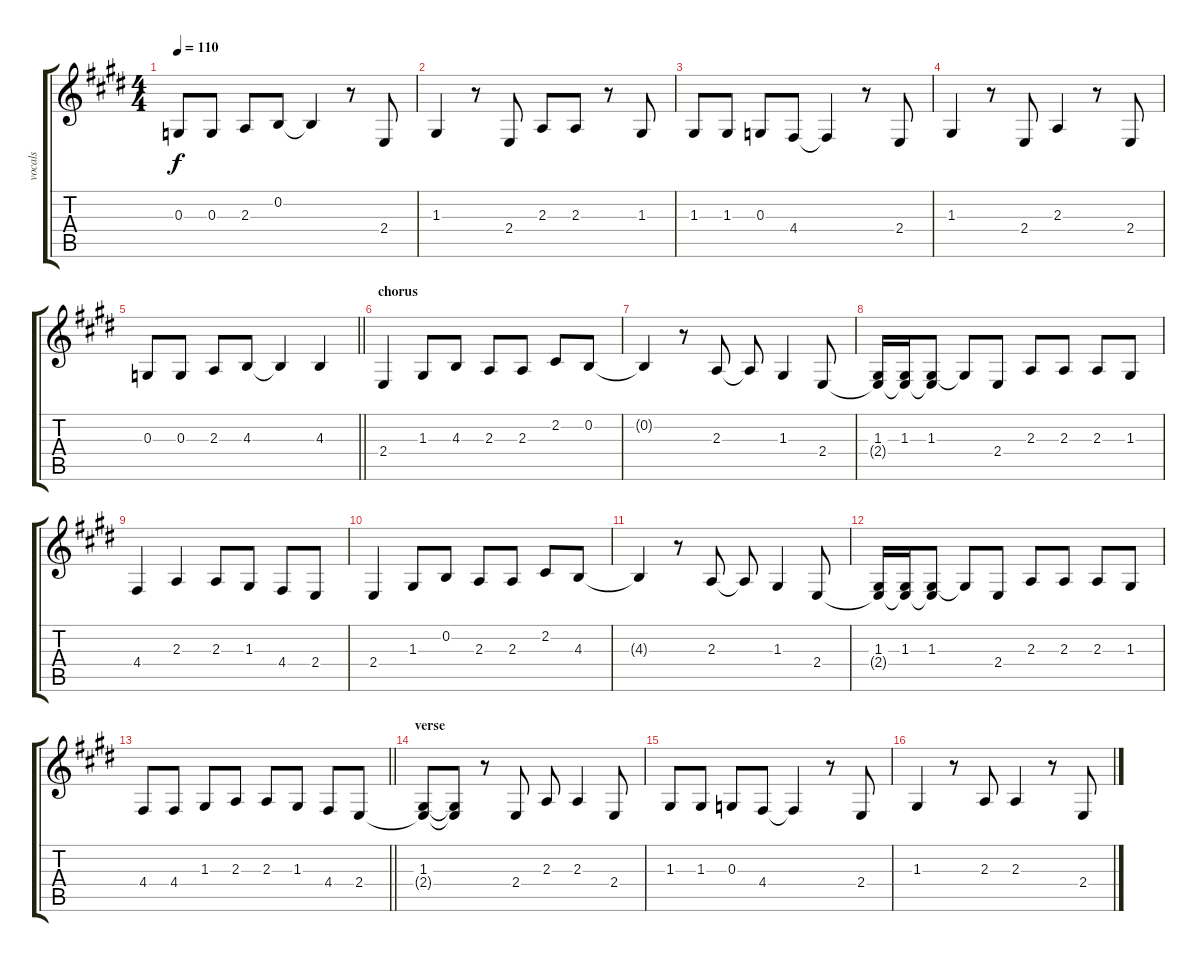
\track ("vocals" "vocals") {instrument lead2sawtooth}
\staff {score tabs}
\tuning (E4 B3 G3 D3 A2 E2) {hide}
\ts (4 4)
\tempo 110
\clef g2
\ks e
0.3.8{dy f} 0.3.8 2.3.8 0.2.8 0.2{t}.4 r.8 2.4.8 |
1.3.4 r.8 2.4.8 2.3.8 2.3.8 r.8 1.3.8 |
1.3.8 1.3.8 0.3.8 4.4.8 4.4{t}.4 r.8 2.4.8 |
1.3.4 r.8 2.4.8 2.3.4 r.8 2.4.8 |
\barLineRight lightlight
0.3.8 0.3.8 2.3.8 4.3.8 4.3{t}.4 4.3.4 |
\section ("" "chorus")
2.4.4 1.3.8 4.3.8 2.3.8 2.3.8 2.2.8 0.2.8 |
0.2{t}.4 r.8 2.3.8 2.3{t}.8 1.3.4 2.4.8 |
(1.3 2.4{t}).16 (1.3 2.4{t}).16 (1.3 2.4{t}).8 1.3{t}.8 2.4.8 2.3.8 2.3.8 2.3.8 1.3.8 |
4.4.4 2.3.4 2.3.8 1.3.8 4.4.8 2.4.8 |
2.4.4 1.3.8 0.2.8 2.3.8 2.3.8 2.2.8 4.3.8 |
4.3{t}.4 r.8 2.3.8 2.3{t}.8 1.3.4 2.4.8 |
(1.3 2.4{t}).16 (1.3 2.4{t}).16 (1.3 2.4{t}).8 1.3{t}.8 2.4.8 2.3.8 2.3.8 2.3.8 1.3.8 |
\barLineRight lightlight
4.4.8 4.4.8 1.3.8 2.3.8 2.3.8 1.3.8 4.4.8 2.4.8 |
\section ("" "verse")
(1.3 2.4{t}).8 (1.3{t} 2.4{t}).8 r.8 2.4.8 2.3.8 2.3.4 2.4.8 |
1.3.8 1.3.8 0.3.8 4.4.8 4.4{t}.4 r.8 2.4.8 |
1.3.4 r.8 2.3.8 2.3.4 r.8 2.4.8
